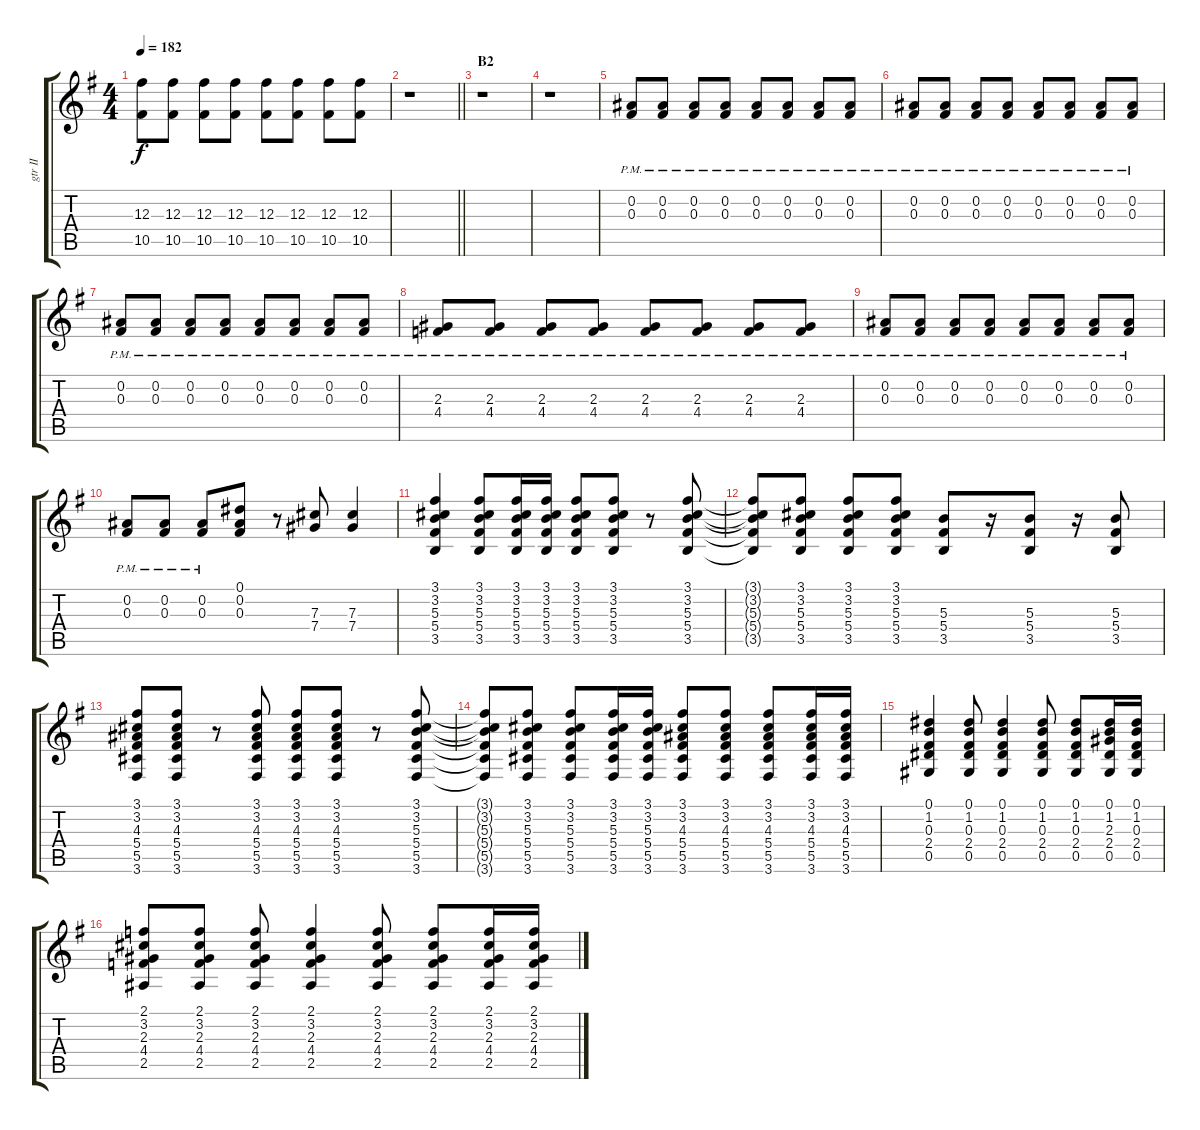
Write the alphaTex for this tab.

\track ("gtr II" "gtr II") {instrument electricguitarclean}
\staff {score tabs}
\tuning (Eb4 Bb3 Gb3 Db3 Ab2 Eb2) {hide}
\ts (4 4)
\tempo 182
\clef g2
\ks g
(12.3 10.5).8{dy f} (12.3 10.5).8 (12.3 10.5).8 (12.3 10.5).8 (12.3 10.5).8 (12.3 10.5).8 (12.3 10.5).8 (12.3 10.5).8 |
\barLineRight lightlight
r.1 |
\section ("" "B2")
r.1{instrument electricguitarclean} |
r.1 |
(0.2{pm} 0.3{pm}).8 (0.2{pm} 0.3{pm}).8 (0.2{pm} 0.3{pm}).8 (0.2{pm} 0.3{pm}).8 (0.2{pm} 0.3{pm}).8 (0.2{pm} 0.3{pm}).8 (0.2{pm} 0.3{pm}).8 (0.2{pm} 0.3{pm}).8 |
(0.2{pm} 0.3{pm}).8 (0.2{pm} 0.3{pm}).8 (0.2{pm} 0.3{pm}).8 (0.2{pm} 0.3{pm}).8 (0.2{pm} 0.3{pm}).8 (0.2{pm} 0.3{pm}).8 (0.2{pm} 0.3{pm}).8 (0.2{pm} 0.3{pm}).8 |
(0.2{pm} 0.3{pm}).8 (0.2{pm} 0.3{pm}).8 (0.2{pm} 0.3{pm}).8 (0.2{pm} 0.3{pm}).8 (0.2{pm} 0.3{pm}).8 (0.2{pm} 0.3{pm}).8 (0.2{pm} 0.3{pm}).8 (0.2{pm} 0.3{pm}).8 |
(2.3{pm} 4.4{pm}).8 (2.3{pm} 4.4{pm}).8 (2.3{pm} 4.4{pm}).8 (2.3{pm} 4.4{pm}).8 (2.3{pm} 4.4{pm}).8 (2.3{pm} 4.4{pm}).8 (2.3{pm} 4.4{pm}).8 (2.3{pm} 4.4{pm}).8 |
(0.2{pm} 0.3{pm}).8 (0.2{pm} 0.3{pm}).8 (0.2{pm} 0.3{pm}).8 (0.2{pm} 0.3{pm}).8 (0.2{pm} 0.3{pm}).8 (0.2{pm} 0.3{pm}).8 (0.2{pm} 0.3{pm}).8 (0.2{pm} 0.3{pm}).8 |
(0.2{pm} 0.3{pm}).8 (0.2{pm} 0.3{pm}).8 (0.2{pm} 0.3{pm}).8 (0.1 0.2 0.3).8 r.8 (7.3 7.4).8 (7.3 7.4).4 |
(3.1 3.2 5.3 5.4 3.5).4 (3.1 3.2 5.3 5.4 3.5).8 (3.1 3.2 5.3 5.4 3.5).16 (3.1 3.2 5.3 5.4 3.5).16 (3.1 3.2 5.3 5.4 3.5).8 (3.1 3.2 5.3 5.4 3.5).8 r.8 (3.1 3.2 5.3 5.4 3.5).8 |
(3.1{t} 3.2{t} 5.3{t} 5.4{t} 3.5{t}).8 (3.1 3.2 5.3 5.4 3.5).8 (3.1 3.2 5.3 5.4 3.5).8 (3.1 3.2 5.3 5.4 3.5).8 (5.3 5.4 3.5).8 r.16 (5.3 5.4 3.5).8 r.16 (5.3 5.4 3.5).8 |
(3.1 3.2 4.3 5.4 5.5 3.6).8 (3.1 3.2 4.3 5.4 5.5 3.6).8 r.8 (3.1 3.2 4.3 5.4 5.5 3.6).8 (3.1 3.2 4.3 5.4 5.5 3.6).8 (3.1 3.2 4.3 5.4 5.5 3.6).8 r.8 (3.1 3.2 5.3 5.4 5.5 3.6).8 |
(3.1{t} 3.2{t} 5.3{t} 5.4{t} 5.5{t} 3.6{t}).8 (3.1 3.2 5.3 5.4 5.5 3.6).8 (3.1 3.2 5.3 5.4 5.5 3.6).8 (3.1 3.2 5.3 5.4 5.5 3.6).16 (3.1 3.2 5.3 5.4 5.5 3.6).16 (3.1 3.2 4.3 5.4 5.5 3.6).8 (3.1 3.2 4.3 5.4 5.5 3.6).8 (3.1 3.2 4.3 5.4 5.5 3.6).8 (3.1 3.2 4.3 5.4 5.5 3.6).16 (3.1 3.2 4.3 5.4 5.5 3.6).16 |
(0.1 1.2 0.3 2.4 0.5).4 (0.1 1.2 0.3 2.4 0.5).8 (0.1 1.2 0.3 2.4 0.5).4 (0.1 1.2 0.3 2.4 0.5).8 (0.1 1.2 0.3 2.4 0.5).8 (0.1 1.2 2.3 2.4 0.5).16 (0.1 1.2 0.3 2.4 0.5).16 |
(2.1 3.2 2.3 4.4 2.5).8 (2.1 3.2 2.3 4.4 2.5).8 (2.1 3.2 2.3 4.4 2.5).8 (2.1 3.2 2.3 4.4 2.5).4 (2.1 3.2 2.3 4.4 2.5).8 (2.1 3.2 2.3 4.4 2.5).8 (2.1 3.2 2.3 4.4 2.5).16 (2.1 3.2 2.3 4.4 2.5).16
